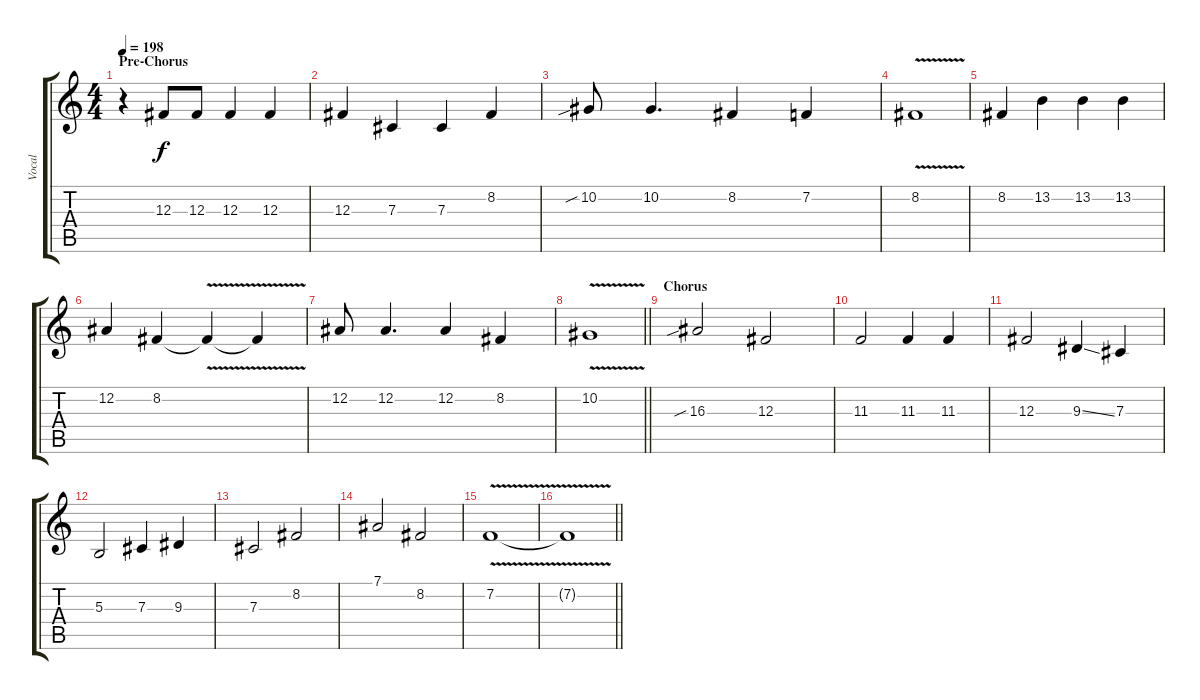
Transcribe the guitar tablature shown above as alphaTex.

\track ("Vocal" "Vocal") {instrument clarinet}
\staff {score tabs}
\tuning (Eb4 Bb3 Gb3 Db3 Ab2 Eb2) {hide}
\ts (4 4)
\section ("" "Pre-Chorus")
\tempo 198
\clef g2
\ks c
r.4{dy f} 12.3.8 12.3.8 12.3.4 12.3.4 |
12.3.4 7.3.4 7.3.4 8.2.4 |
10.2{sib}.8 10.2.4{d} 8.2.4 7.2.4 |
8.2{v}.1 |
8.2.4 13.2.4 13.2.4 13.2.4 |
12.2.4 8.2.4 8.2{v t}.4 8.2{v t}.4 |
12.2.8 12.2.4{d} 12.2.4 8.2.4 |
\barLineRight lightlight
10.2{v}.1 |
\section ("" "Chorus")
16.3{sib}.2 12.3.2 |
11.3.2 11.3.4 11.3.4 |
12.3.2 9.3{ss}.4 7.3.4 |
5.3.2 7.3.4 9.3.4 |
7.3.2 8.2.2 |
7.1.2 8.2.2 |
7.2{v}.1 |
\barLineRight lightlight
7.2{t}.1
